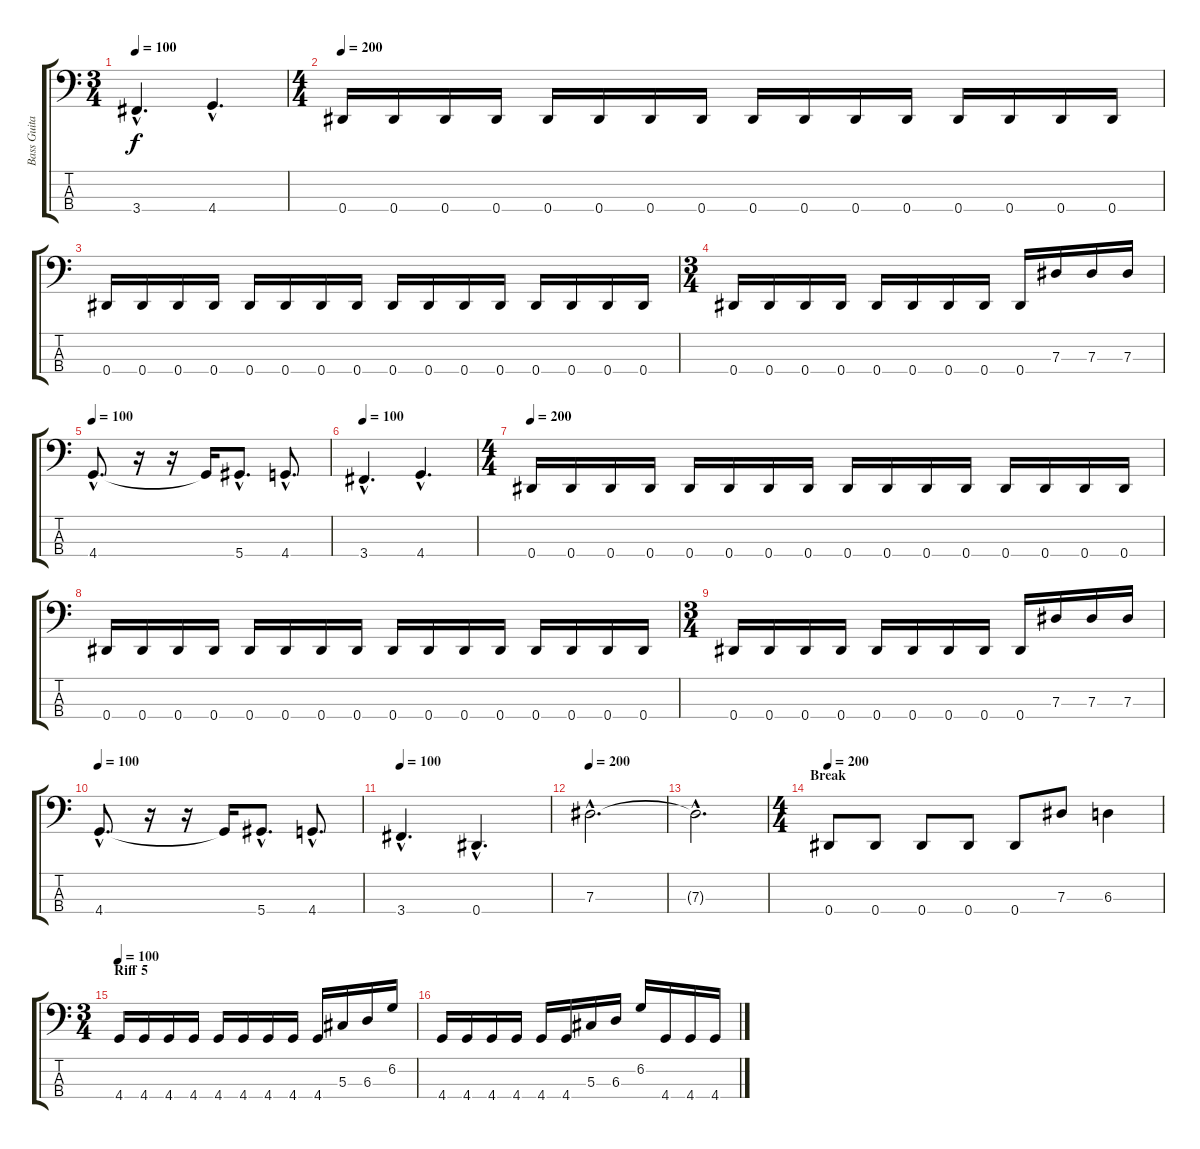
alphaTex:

\track ("Bass Guitar" "Bass Guita") {instrument electricbasspick}
\staff {score tabs}
\tuning (Gb2 Db2 Ab1 Eb1) {hide}
\ts (3 4)
\tempo 100
\clef f4
\ks c
3.4{hac}.4{d dy f} 4.4{hac}.4{d} |
\ts (4 4)
\tempo 200
0.4.16 0.4.16 0.4.16 0.4.16 0.4.16 0.4.16 0.4.16 0.4.16 0.4.16 0.4.16 0.4.16 0.4.16 0.4.16 0.4.16 0.4.16 0.4.16 |
0.4.16 0.4.16 0.4.16 0.4.16 0.4.16 0.4.16 0.4.16 0.4.16 0.4.16 0.4.16 0.4.16 0.4.16 0.4.16 0.4.16 0.4.16 0.4.16 |
\ts (3 4)
0.4.16 0.4.16 0.4.16 0.4.16 0.4.16 0.4.16 0.4.16 0.4.16 0.4.16 7.3.16 7.3.16 7.3.16 |
\tempo 100
4.4{hac}.8{d} r.16 r.16 4.4{t}.16 5.4{hac}.8{d} 4.4{hac}.8{d} |
\tempo 100
3.4{hac}.4{d} 4.4{hac}.4{d} |
\ts (4 4)
\tempo 200
0.4.16 0.4.16 0.4.16 0.4.16 0.4.16 0.4.16 0.4.16 0.4.16 0.4.16 0.4.16 0.4.16 0.4.16 0.4.16 0.4.16 0.4.16 0.4.16 |
0.4.16 0.4.16 0.4.16 0.4.16 0.4.16 0.4.16 0.4.16 0.4.16 0.4.16 0.4.16 0.4.16 0.4.16 0.4.16 0.4.16 0.4.16 0.4.16 |
\ts (3 4)
0.4.16 0.4.16 0.4.16 0.4.16 0.4.16 0.4.16 0.4.16 0.4.16 0.4.16 7.3.16 7.3.16 7.3.16 |
\tempo 100
4.4{hac}.8{d} r.16 r.16 4.4{t}.16 5.4{hac}.8{d} 4.4{hac}.8{d} |
\tempo 100
3.4{hac}.4{d} 0.4{hac}.4{d} |
\tempo 200
7.3{hac}.2{d} |
7.3{hac t}.2{d} |
\ts (4 4)
\section ("" "Break")
\tempo 200
0.4.8 0.4.8 0.4.8 0.4.8 0.4.8 7.3.8 6.3.4 |
\ts (3 4)
\section ("" "Riff 5")
\tempo 100
4.4.16 4.4.16 4.4.16 4.4.16 4.4.16 4.4.16 4.4.16 4.4.16 4.4.16 5.3.16 6.3.16 6.2.16 |
4.4.16 4.4.16 4.4.16 4.4.16 4.4.16 4.4.16 5.3.16 6.3.16 6.2.16 4.4.16 4.4.16 4.4.16
